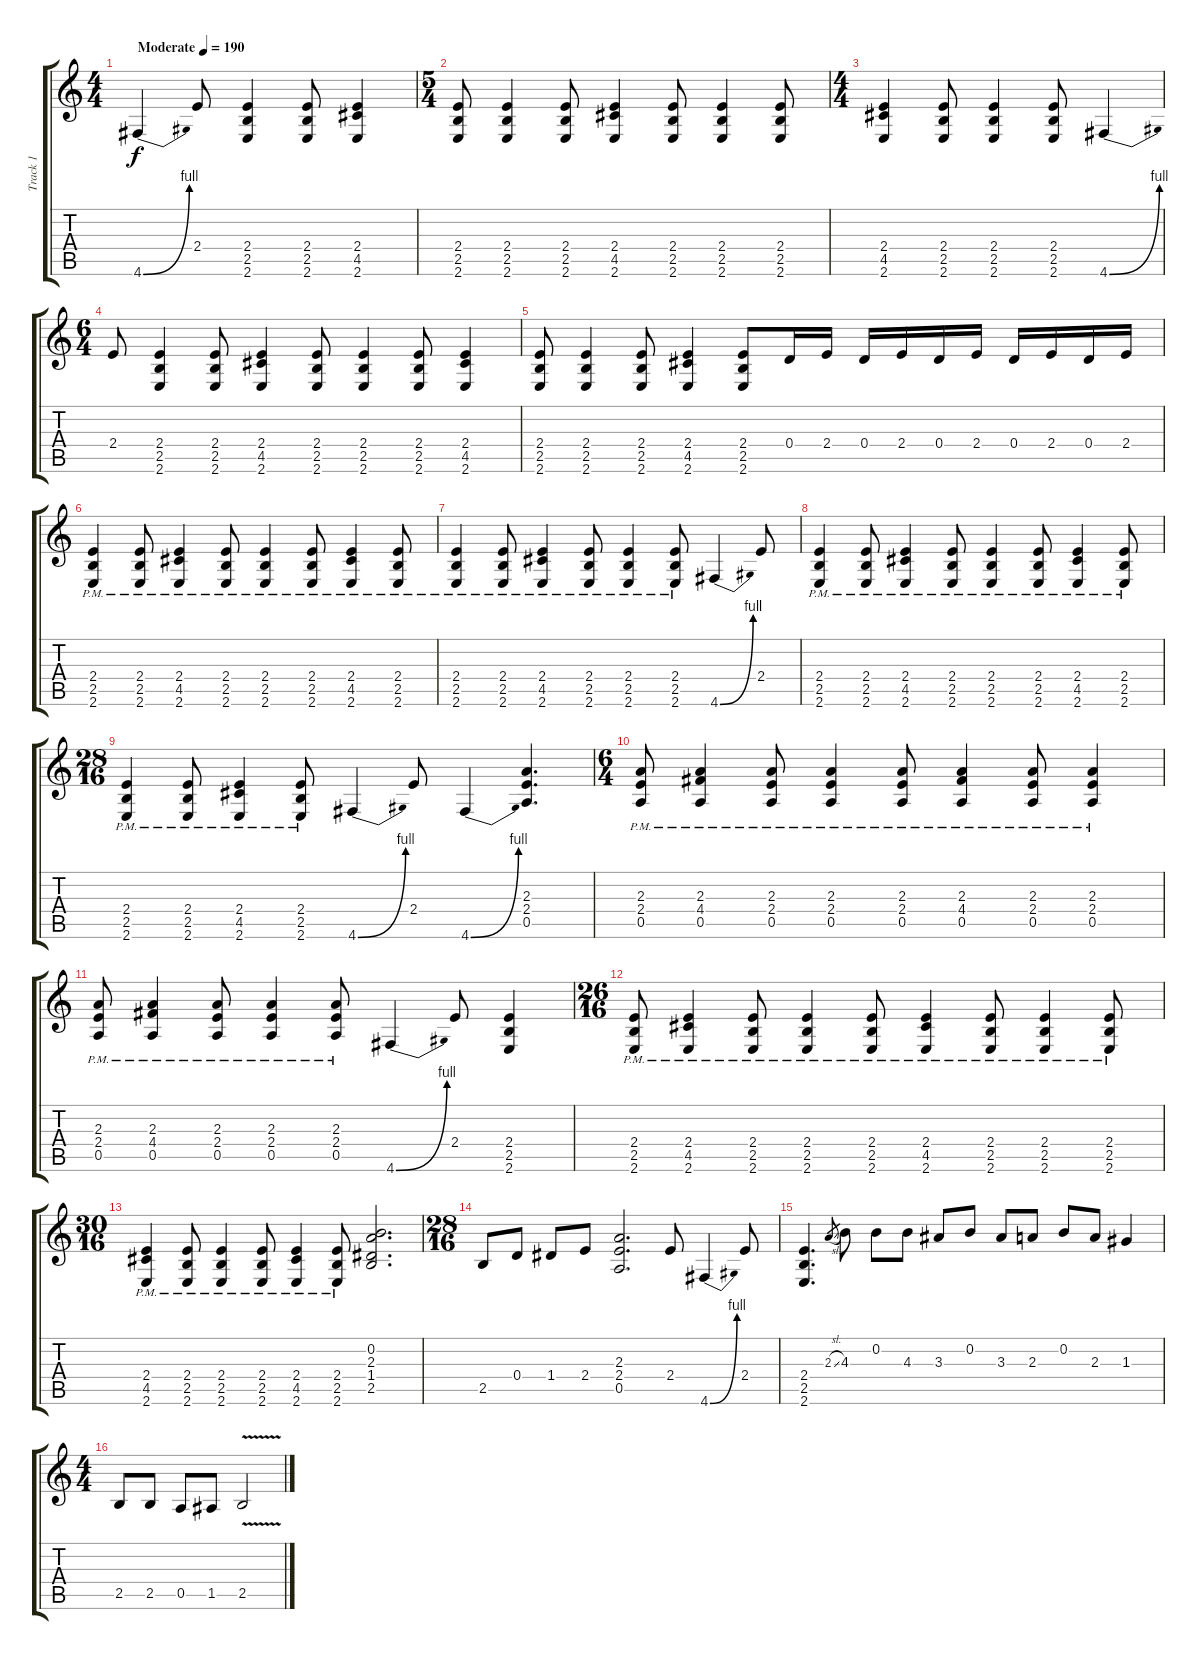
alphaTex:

\track ("Track 1" "Track 1") {instrument overdrivenguitar}
\staff {score tabs}
\tuning (E4 B3 G3 D3 A2 D2) {hide}
\ts (4 4)
\tempo (190 "Moderate")
\clef g2
\ks c
4.6{be (bend 0 0 60 4)}.4{dy f instrument overdrivenguitar} 2.4.8 (2.4 2.5 2.6).4 (2.4 2.5 2.6).8 (2.4 4.5 2.6).4 |
\ts (5 4)
(2.4 2.5 2.6).8 (2.4 2.5 2.6).4 (2.4 2.5 2.6).8 (2.4 4.5 2.6).4 (2.4 2.5 2.6).8 (2.4 2.5 2.6).4 (2.4 2.5 2.6).8 |
\ts (4 4)
(2.4 4.5 2.6).4 (2.4 2.5 2.6).8 (2.4 2.5 2.6).4 (2.4 2.5 2.6).8 4.6{be (bend 0 0 60 4)}.4 |
\ts (6 4)
2.4.8 (2.4 2.5 2.6).4 (2.4 2.5 2.6).8 (2.4 4.5 2.6).4 (2.4 2.5 2.6).8 (2.4 2.5 2.6).4 (2.4 2.5 2.6).8 (2.4 4.5 2.6).4 |
(2.4 2.5 2.6).8 (2.4 2.5 2.6).4 (2.4 2.5 2.6).8 (2.4 4.5 2.6).4 (2.4 2.5 2.6).8 0.4.16 2.4.16 0.4.16 2.4.16 0.4.16 2.4.16 0.4.16 2.4.16 0.4.16 2.4.16 |
(2.4{pm} 2.5{pm} 2.6{pm}).4 (2.4{pm} 2.5{pm} 2.6{pm}).8 (2.4{pm} 4.5{pm} 2.6{pm}).4 (2.4{pm} 2.5{pm} 2.6{pm}).8 (2.4{pm} 2.5{pm} 2.6{pm}).4 (2.4{pm} 2.5{pm} 2.6{pm}).8 (2.4{pm} 4.5{pm} 2.6{pm}).4 (2.4{pm} 2.5{pm} 2.6{pm}).8 |
(2.4{pm} 2.5{pm} 2.6{pm}).4 (2.4{pm} 2.5{pm} 2.6{pm}).8 (2.4{pm} 4.5{pm} 2.6{pm}).4 (2.4{pm} 2.5{pm} 2.6{pm}).8 (2.4{pm} 2.5{pm} 2.6{pm}).4 (2.4{pm} 2.5{pm} 2.6{pm}).8 4.6{be (bend 0 0 60 4)}.4 2.4.8 |
(2.4{pm} 2.5{pm} 2.6{pm}).4 (2.4{pm} 2.5{pm} 2.6{pm}).8 (2.4{pm} 4.5{pm} 2.6{pm}).4 (2.4{pm} 2.5{pm} 2.6{pm}).8 (2.4{pm} 2.5{pm} 2.6{pm}).4 (2.4{pm} 2.5{pm} 2.6{pm}).8 (2.4{pm} 4.5{pm} 2.6{pm}).4 (2.4{pm} 2.5{pm} 2.6{pm}).8 |
\ts (28 16)
(2.4{pm} 2.5{pm} 2.6{pm}).4 (2.4{pm} 2.5{pm} 2.6{pm}).8 (2.4{pm} 4.5{pm} 2.6{pm}).4 (2.4{pm} 2.5{pm} 2.6{pm}).8 4.6{be (bend 0 0 60 4)}.4 2.4.8 4.6{be (bend 0 0 60 4)}.4 (2.3 2.4 0.5).4{d} |
\ts (6 4)
(2.3{pm} 2.4{pm} 0.5{pm}).8 (2.3{pm} 4.4{pm} 0.5{pm}).4 (2.3{pm} 2.4{pm} 0.5{pm}).8 (2.3{pm} 2.4{pm} 0.5{pm}).4 (2.3{pm} 2.4{pm} 0.5{pm}).8 (2.3{pm} 4.4{pm} 0.5{pm}).4 (2.3{pm} 2.4{pm} 0.5{pm}).8 (2.3{pm} 2.4{pm} 0.5{pm}).4 |
(2.3{pm} 2.4{pm} 0.5{pm}).8 (2.3{pm} 4.4{pm} 0.5{pm}).4 (2.3{pm} 2.4{pm} 0.5{pm}).8 (2.3{pm} 2.4{pm} 0.5{pm}).4 (2.3{pm} 2.4{pm} 0.5{pm}).8 4.6{be (bend 0 0 60 4)}.4 2.4.8 (2.4 2.5 2.6).4 |
\ts (26 16)
(2.4{pm} 2.5{pm} 2.6{pm}).8 (2.4{pm} 4.5{pm} 2.6{pm}).4 (2.4{pm} 2.5{pm} 2.6{pm}).8 (2.4{pm} 2.5{pm} 2.6{pm}).4 (2.4{pm} 2.5{pm} 2.6{pm}).8 (2.4{pm} 4.5{pm} 2.6{pm}).4 (2.4{pm} 2.5{pm} 2.6{pm}).8 (2.4{pm} 2.5{pm} 2.6{pm}).4 (2.4{pm} 2.5{pm} 2.6{pm}).8 |
\ts (30 16)
(2.4{pm} 4.5{pm} 2.6{pm}).4 (2.4{pm} 2.5{pm} 2.6{pm}).8 (2.4{pm} 2.5{pm} 2.6{pm}).4 (2.4{pm} 2.5{pm} 2.6{pm}).8 (2.4{pm} 4.5{pm} 2.6{pm}).4 (2.4{pm} 2.5{pm} 2.6{pm}).8 (0.2 2.3 1.4 2.5).2{d} |
\ts (28 16)
2.5.8 0.4.8 1.4.8 2.4.8 (2.3 2.4 0.5).2{d} 2.4.8 4.6{be (bend 0 0 60 4)}.4 2.4.8 |
(2.4 2.5 2.6).4{d} 2.3{sl}.8{gr} 4.3.8 0.2.8 4.3.8 3.3.8 0.2.8 3.3.8 2.3.8 0.2.8 2.3.8 1.3.4 |
\ts (4 4)
2.5.8 2.5.8 0.5.8 1.5.8 2.5{v}.2
